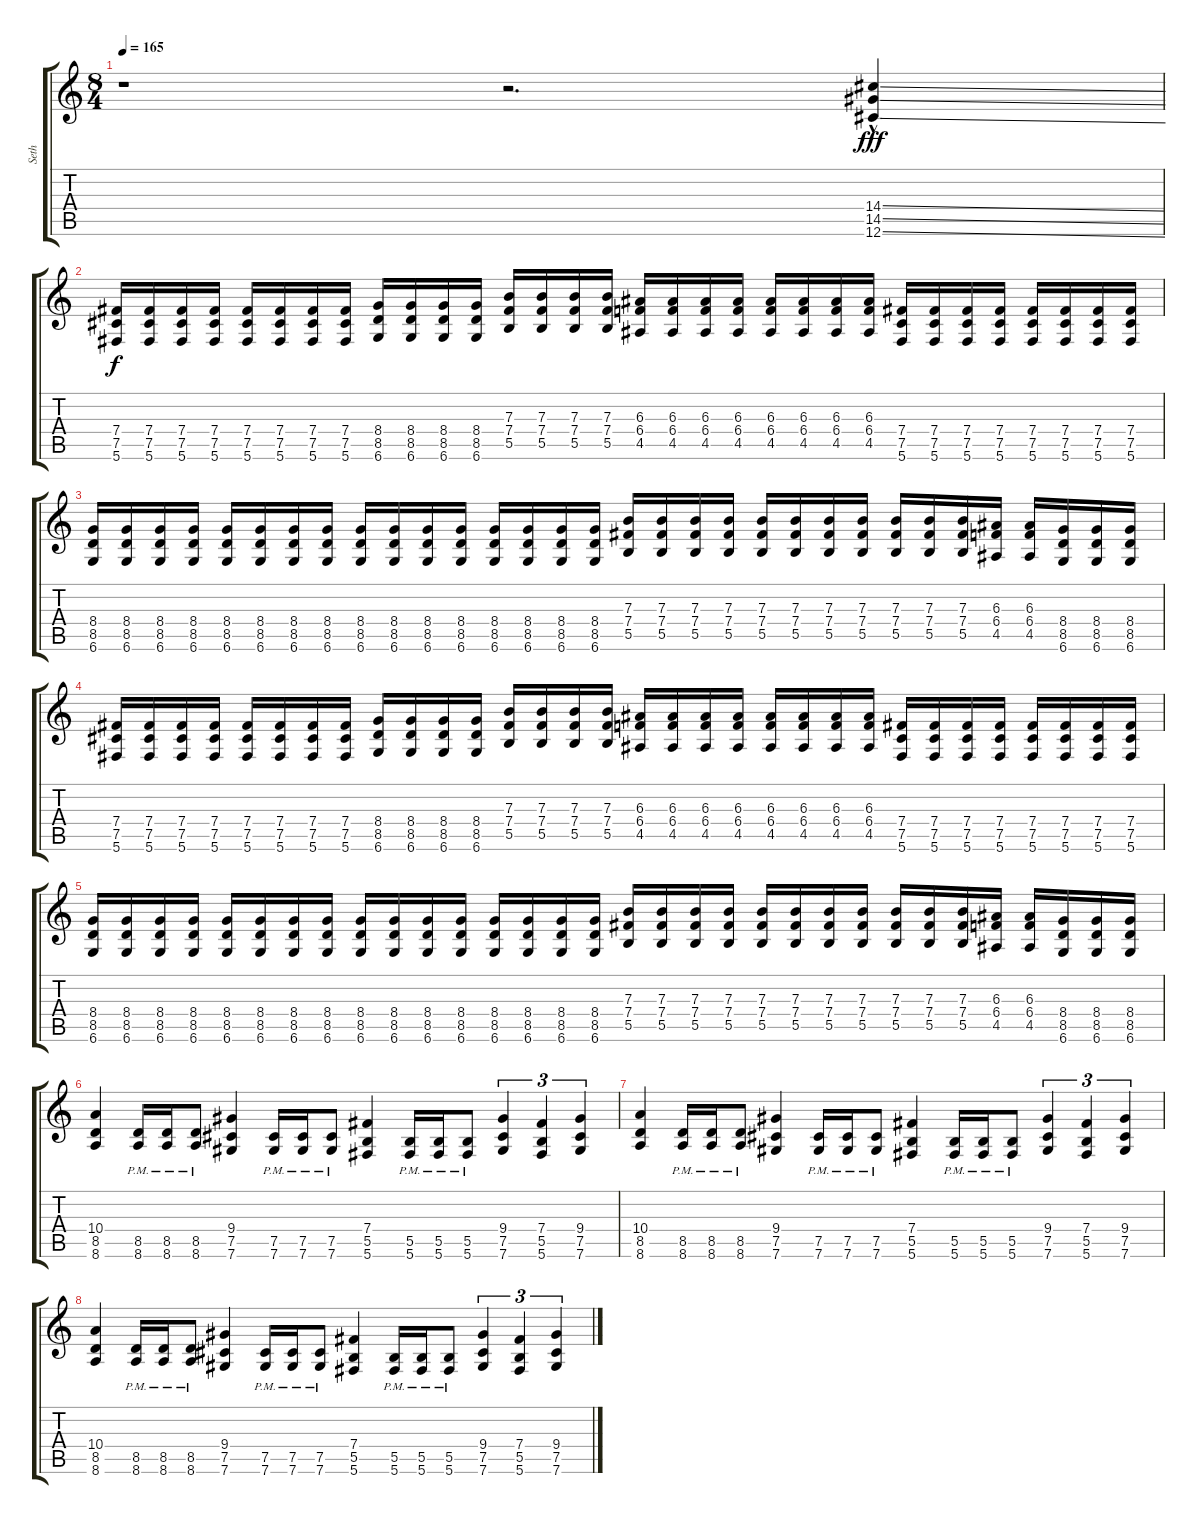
\track ("Seth" "Seth") {instrument distortionguitar}
\staff {score tabs}
\tuning (Db4 Ab3 E3 B2 Gb2 Db2) {hide}
\ts (8 4)
\tempo 165
\clef g2
\ks c
r.1{dy f} r.2{d} (14.4{ss hac} 14.5{ss hac} 12.6{ss hac}).4{dy fff} |
(7.4 7.5 5.6).16{dy f} (7.4 7.5 5.6).16 (7.4 7.5 5.6).16 (7.4 7.5 5.6).16 (7.4 7.5 5.6).16 (7.4 7.5 5.6).16 (7.4 7.5 5.6).16 (7.4 7.5 5.6).16 (8.4 8.5 6.6).16 (8.4 8.5 6.6).16 (8.4 8.5 6.6).16 (8.4 8.5 6.6).16 (7.3 7.4 5.5).16 (7.3 7.4 5.5).16 (7.3 7.4 5.5).16 (7.3 7.4 5.5).16 (6.3 6.4 4.5).16 (6.3 6.4 4.5).16 (6.3 6.4 4.5).16 (6.3 6.4 4.5).16 (6.3 6.4 4.5).16 (6.3 6.4 4.5).16 (6.3 6.4 4.5).16 (6.3 6.4 4.5).16 (7.4 7.5 5.6).16 (7.4 7.5 5.6).16 (7.4 7.5 5.6).16 (7.4 7.5 5.6).16 (7.4 7.5 5.6).16 (7.4 7.5 5.6).16 (7.4 7.5 5.6).16 (7.4 7.5 5.6).16 |
(8.4 8.5 6.6).16 (8.4 8.5 6.6).16 (8.4 8.5 6.6).16 (8.4 8.5 6.6).16 (8.4 8.5 6.6).16 (8.4 8.5 6.6).16 (8.4 8.5 6.6).16 (8.4 8.5 6.6).16 (8.4 8.5 6.6).16 (8.4 8.5 6.6).16 (8.4 8.5 6.6).16 (8.4 8.5 6.6).16 (8.4 8.5 6.6).16 (8.4 8.5 6.6).16 (8.4 8.5 6.6).16 (8.4 8.5 6.6).16 (7.3 7.4 5.5).16 (7.3 7.4 5.5).16 (7.3 7.4 5.5).16 (7.3 7.4 5.5).16 (7.3 7.4 5.5).16 (7.3 7.4 5.5).16 (7.3 7.4 5.5).16 (7.3 7.4 5.5).16 (7.3 7.4 5.5).16 (7.3 7.4 5.5).16 (7.3 7.4 5.5).16 (6.3 6.4 4.5).16 (6.3 6.4 4.5).16 (8.4 8.5 6.6).16 (8.4 8.5 6.6).16 (8.4 8.5 6.6).16 |
(7.4 7.5 5.6).16 (7.4 7.5 5.6).16 (7.4 7.5 5.6).16 (7.4 7.5 5.6).16 (7.4 7.5 5.6).16 (7.4 7.5 5.6).16 (7.4 7.5 5.6).16 (7.4 7.5 5.6).16 (8.4 8.5 6.6).16 (8.4 8.5 6.6).16 (8.4 8.5 6.6).16 (8.4 8.5 6.6).16 (7.3 7.4 5.5).16 (7.3 7.4 5.5).16 (7.3 7.4 5.5).16 (7.3 7.4 5.5).16 (6.3 6.4 4.5).16 (6.3 6.4 4.5).16 (6.3 6.4 4.5).16 (6.3 6.4 4.5).16 (6.3 6.4 4.5).16 (6.3 6.4 4.5).16 (6.3 6.4 4.5).16 (6.3 6.4 4.5).16 (7.4 7.5 5.6).16 (7.4 7.5 5.6).16 (7.4 7.5 5.6).16 (7.4 7.5 5.6).16 (7.4 7.5 5.6).16 (7.4 7.5 5.6).16 (7.4 7.5 5.6).16 (7.4 7.5 5.6).16 |
(8.4 8.5 6.6).16 (8.4 8.5 6.6).16 (8.4 8.5 6.6).16 (8.4 8.5 6.6).16 (8.4 8.5 6.6).16 (8.4 8.5 6.6).16 (8.4 8.5 6.6).16 (8.4 8.5 6.6).16 (8.4 8.5 6.6).16 (8.4 8.5 6.6).16 (8.4 8.5 6.6).16 (8.4 8.5 6.6).16 (8.4 8.5 6.6).16 (8.4 8.5 6.6).16 (8.4 8.5 6.6).16 (8.4 8.5 6.6).16 (7.3 7.4 5.5).16 (7.3 7.4 5.5).16 (7.3 7.4 5.5).16 (7.3 7.4 5.5).16 (7.3 7.4 5.5).16 (7.3 7.4 5.5).16 (7.3 7.4 5.5).16 (7.3 7.4 5.5).16 (7.3 7.4 5.5).16 (7.3 7.4 5.5).16 (7.3 7.4 5.5).16 (6.3 6.4 4.5).16 (6.3 6.4 4.5).16 (8.4 8.5 6.6).16 (8.4 8.5 6.6).16 (8.4 8.5 6.6).16 |
(10.4 8.5 8.6).4 (8.5{pm} 8.6{pm}).16 (8.5{pm} 8.6{pm}).16 (8.5{pm} 8.6{pm}).8 (9.4 7.5 7.6).4 (7.5{pm} 7.6{pm}).16 (7.5{pm} 7.6{pm}).16 (7.5{pm} 7.6{pm}).8 (7.4 5.5 5.6).4 (5.5{pm} 5.6{pm}).16 (5.5{pm} 5.6{pm}).16 (5.5{pm} 5.6{pm}).8 (9.4 7.5 7.6).4{tu (3 2)} (7.4 5.5 5.6).4{tu (3 2)} (9.4 7.5 7.6).4{tu (3 2)} |
(10.4 8.5 8.6).4 (8.5{pm} 8.6{pm}).16 (8.5{pm} 8.6{pm}).16 (8.5{pm} 8.6{pm}).8 (9.4 7.5 7.6).4 (7.5{pm} 7.6{pm}).16 (7.5{pm} 7.6{pm}).16 (7.5{pm} 7.6{pm}).8 (7.4 5.5 5.6).4 (5.5{pm} 5.6{pm}).16 (5.5{pm} 5.6{pm}).16 (5.5{pm} 5.6{pm}).8 (9.4 7.5 7.6).4{tu (3 2)} (7.4 5.5 5.6).4{tu (3 2)} (9.4 7.5 7.6).4{tu (3 2)} |
(10.4 8.5 8.6).4 (8.5{pm} 8.6{pm}).16 (8.5{pm} 8.6{pm}).16 (8.5{pm} 8.6{pm}).8 (9.4 7.5 7.6).4 (7.5{pm} 7.6{pm}).16 (7.5{pm} 7.6{pm}).16 (7.5{pm} 7.6{pm}).8 (7.4 5.5 5.6).4 (5.5{pm} 5.6{pm}).16 (5.5{pm} 5.6{pm}).16 (5.5{pm} 5.6{pm}).8 (9.4 7.5 7.6).4{tu (3 2)} (7.4 5.5 5.6).4{tu (3 2)} (9.4 7.5 7.6).4{tu (3 2)}
